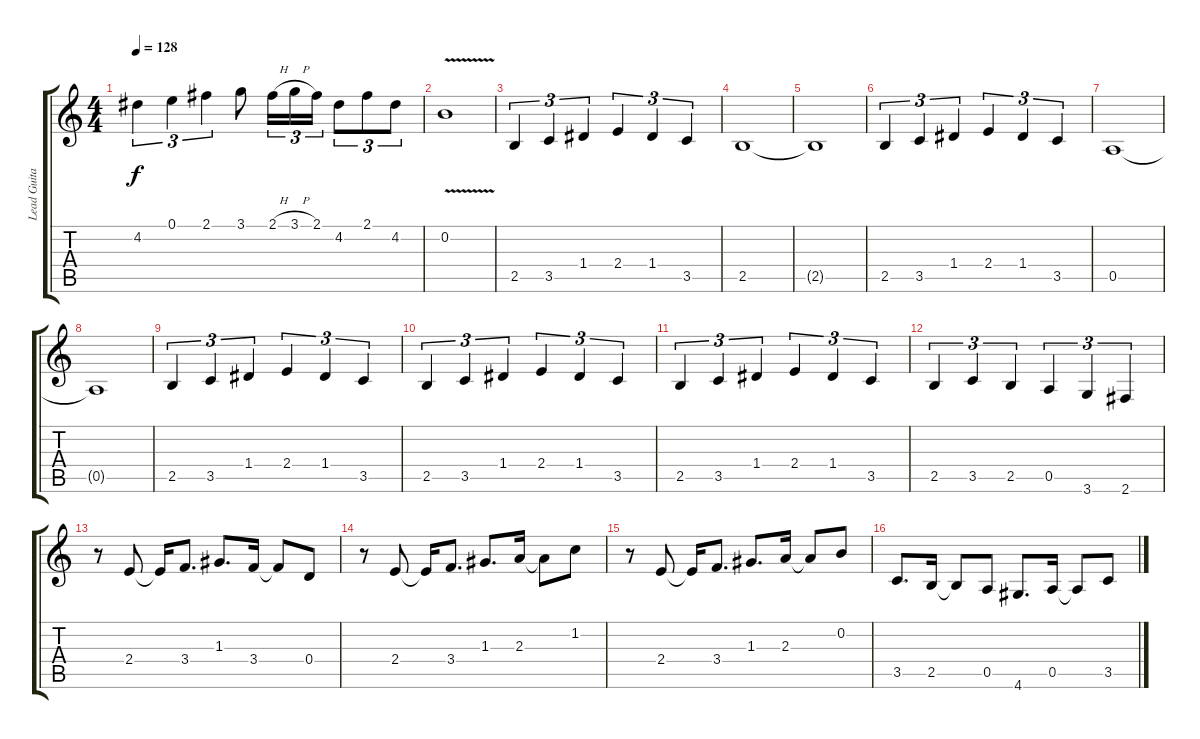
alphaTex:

\track ("Lead Guitar" "Lead Guita") {instrument overdrivenguitar}
\staff {score tabs}
\tuning (E4 B3 G3 D3 A2 E2) {hide}
\ts (4 4)
\tempo 128
\clef g2
\ks c
4.2.4{tu (3 2) dy f} 0.1.4{tu (3 2)} 2.1.4{tu (3 2)} 3.1.8 2.1{h}.16{tu (3 2)} 3.1{h}.16{tu (3 2)} 2.1.16{tu (3 2)} 4.2.8{tu (3 2)} 2.1.8{tu (3 2)} 4.2.8{tu (3 2)} |
0.2{v}.1 |
2.5.4{tu (3 2)} 3.5.4{tu (3 2)} 1.4.4{tu (3 2)} 2.4.4{tu (3 2)} 1.4.4{tu (3 2)} 3.5.4{tu (3 2)} |
2.5.1 |
2.5{t}.1 |
2.5.4{tu (3 2)} 3.5.4{tu (3 2)} 1.4.4{tu (3 2)} 2.4.4{tu (3 2)} 1.4.4{tu (3 2)} 3.5.4{tu (3 2)} |
0.5.1 |
0.5{t}.1 |
2.5.4{tu (3 2)} 3.5.4{tu (3 2)} 1.4.4{tu (3 2)} 2.4.4{tu (3 2)} 1.4.4{tu (3 2)} 3.5.4{tu (3 2)} |
2.5.4{tu (3 2)} 3.5.4{tu (3 2)} 1.4.4{tu (3 2)} 2.4.4{tu (3 2)} 1.4.4{tu (3 2)} 3.5.4{tu (3 2)} |
2.5.4{tu (3 2)} 3.5.4{tu (3 2)} 1.4.4{tu (3 2)} 2.4.4{tu (3 2)} 1.4.4{tu (3 2)} 3.5.4{tu (3 2)} |
2.5.4{tu (3 2)} 3.5.4{tu (3 2)} 2.5.4{tu (3 2)} 0.5.4{tu (3 2)} 3.6.4{tu (3 2)} 2.6.4{tu (3 2)} |
r.8 2.4.8 2.4{t}.16 3.4.8{d} 1.3.8{d} 3.4.16 3.4{t}.8 0.4.8 |
r.8 2.4.8 2.4{t}.16 3.4.8{d} 1.3.8{d} 2.3.16 2.3{t}.8 1.2.8 |
r.8 2.4.8 2.4{t}.16 3.4.8{d} 1.3.8{d} 2.3.16 2.3{t}.8 0.2.8 |
3.5.8{d} 2.5.16 2.5{t}.8 0.5.8 4.6.8{d} 0.5.16 0.5{t}.8 3.5.8
